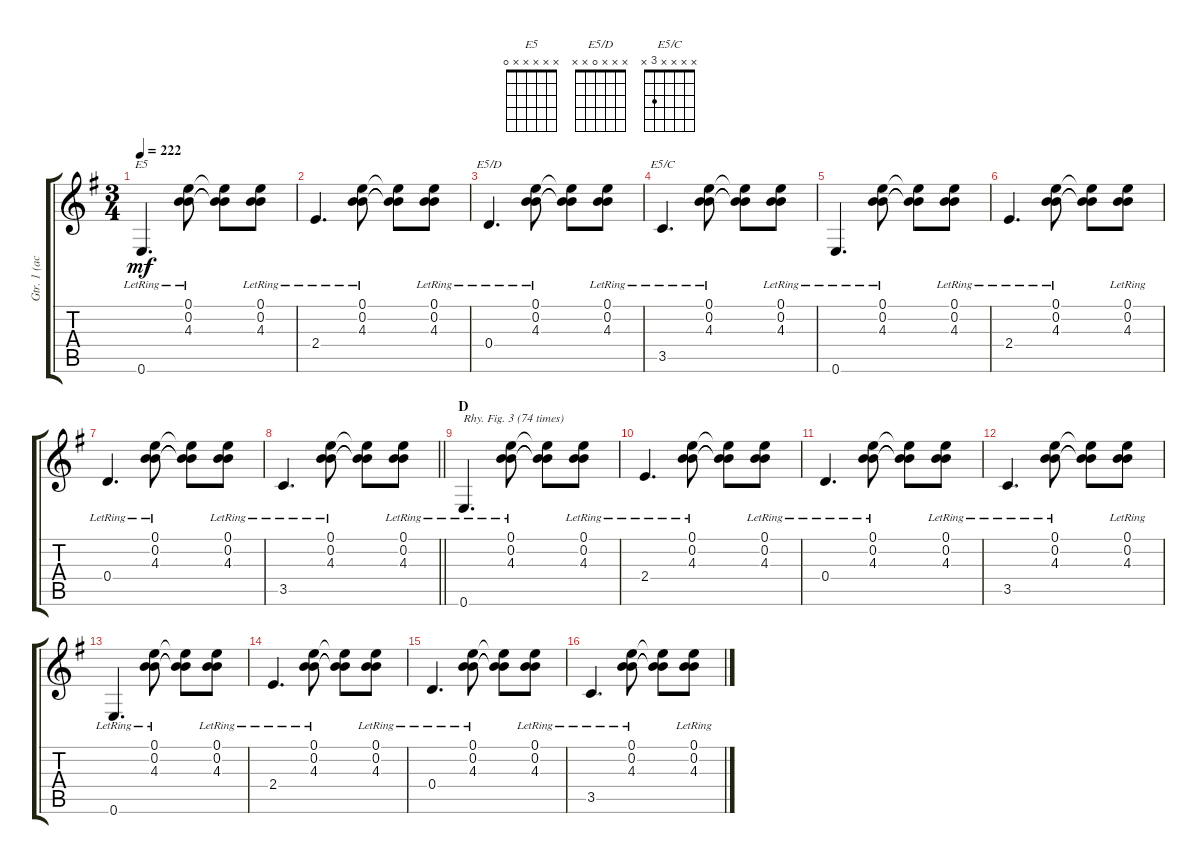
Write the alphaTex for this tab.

\track ("Gtr. 1 (acous.)" "Gtr. 1 (ac") {instrument acousticguitarsteel}
\staff {score tabs}
\tuning (E4 B3 G3 D3 A2 E2) {hide}
\chord ("E5" x x x x x 0)
\chord ("E5/D" x x x 0 x x)
\chord ("E5/C" x x x x 3 x)
\ts (3 4)
\tempo 222
\clef g2
\ks g
0.6{lr}.4{d ch "E5" dy mf} (0.1{lr} 0.2{lr} 4.3{lr}).8 (0.1{t} 0.2{t} 4.3{t}).8 (0.1{lr} 0.2{lr} 4.3{lr}).8 |
2.4{lr}.4{d} (0.1{lr} 0.2{lr} 4.3{lr}).8 (0.1{t} 0.2{t} 4.3{t}).8 (0.1{lr} 0.2{lr} 4.3{lr}).8 |
0.4{lr}.4{d ch "E5/D"} (0.1{lr} 0.2{lr} 4.3{lr}).8 (0.1{t} 0.2{t} 4.3{t}).8 (0.1{lr} 0.2{lr} 4.3{lr}).8 |
3.5{lr}.4{d ch "E5/C"} (0.1{lr} 0.2{lr} 4.3{lr}).8 (0.1{t} 0.2{t} 4.3{t}).8 (0.1{lr} 0.2{lr} 4.3{lr}).8 |
0.6{lr}.4{d} (0.1{lr} 0.2{lr} 4.3{lr}).8 (0.1{t} 0.2{t} 4.3{t}).8 (0.1{lr} 0.2{lr} 4.3{lr}).8 |
2.4{lr}.4{d} (0.1{lr} 0.2{lr} 4.3{lr}).8 (0.1{t} 0.2{t} 4.3{t}).8 (0.1{lr} 0.2{lr} 4.3{lr}).8 |
0.4{lr}.4{d} (0.1{lr} 0.2{lr} 4.3{lr}).8 (0.1{t} 0.2{t} 4.3{t}).8 (0.1{lr} 0.2{lr} 4.3{lr}).8 |
\barLineRight lightlight
3.5{lr}.4{d} (0.1{lr} 0.2{lr} 4.3{lr}).8 (0.1{t} 0.2{t} 4.3{t}).8 (0.1{lr} 0.2{lr} 4.3{lr}).8 |
\section ("" "D")
0.6{lr}.4{d txt "Rhy. Fig. 3 (74 times)"} (0.1{lr} 0.2{lr} 4.3{lr}).8 (0.1{t} 0.2{t} 4.3{t}).8 (0.1{lr} 0.2{lr} 4.3{lr}).8 |
2.4{lr}.4{d} (0.1{lr} 0.2{lr} 4.3{lr}).8 (0.1{t} 0.2{t} 4.3{t}).8 (0.1{lr} 0.2{lr} 4.3{lr}).8 |
0.4{lr}.4{d} (0.1{lr} 0.2{lr} 4.3{lr}).8 (0.1{t} 0.2{t} 4.3{t}).8 (0.1{lr} 0.2{lr} 4.3{lr}).8 |
3.5{lr}.4{d} (0.1{lr} 0.2{lr} 4.3{lr}).8 (0.1{t} 0.2{t} 4.3{t}).8 (0.1{lr} 0.2{lr} 4.3{lr}).8 |
0.6{lr}.4{d} (0.1{lr} 0.2{lr} 4.3{lr}).8 (0.1{t} 0.2{t} 4.3{t}).8 (0.1{lr} 0.2{lr} 4.3{lr}).8 |
2.4{lr}.4{d} (0.1{lr} 0.2{lr} 4.3{lr}).8 (0.1{t} 0.2{t} 4.3{t}).8 (0.1{lr} 0.2{lr} 4.3{lr}).8 |
0.4{lr}.4{d} (0.1{lr} 0.2{lr} 4.3{lr}).8 (0.1{t} 0.2{t} 4.3{t}).8 (0.1{lr} 0.2{lr} 4.3{lr}).8 |
3.5{lr}.4{d} (0.1{lr} 0.2{lr} 4.3{lr}).8 (0.1{t} 0.2{t} 4.3{t}).8 (0.1{lr} 0.2{lr} 4.3{lr}).8
